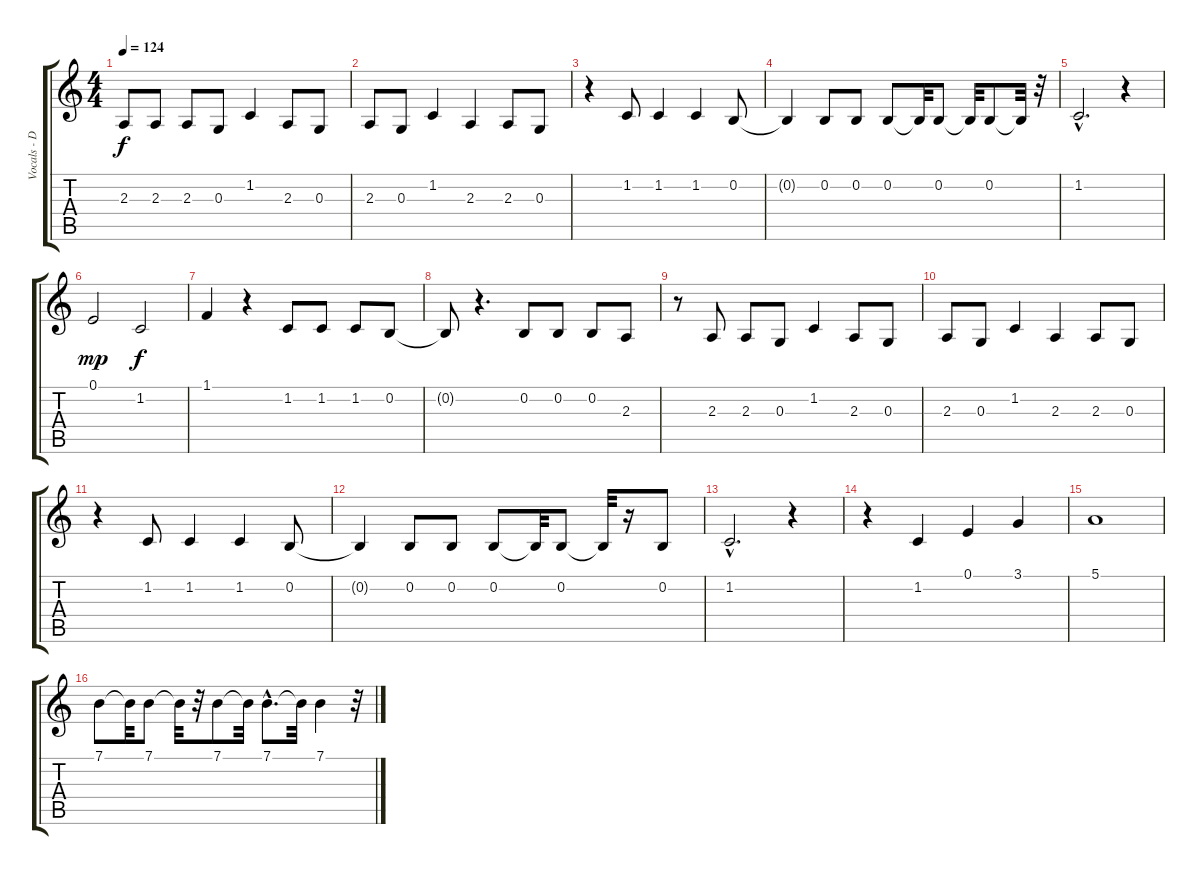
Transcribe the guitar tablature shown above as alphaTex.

\track ("Vocals - David Byrne" "Vocals - D") {instrument oboe}
\staff {score tabs}
\tuning (E4 B3 G3 D3 A2 E2) {hide}
\ts (4 4)
\tempo 124
\clef g2
\ks c
2.3{t}.8{dy f} 2.3.8 2.3.8 0.3.8 1.2.4 2.3.8 0.3.8 |
2.3.8 0.3.8 1.2.4 2.3.4 2.3.8 0.3.8 |
r.4 1.2.8 1.2.4 1.2.4 0.2.8 |
0.2{t}.4 0.2.8 0.2.8 0.2.8 0.2{t}.32 0.2.8 0.2{t}.32 0.2.8 0.2{t}.32 r.32 |
1.2{hac}.2{d} r.4 |
0.1.2{dy mp} 1.2.2{dy f} |
1.1.4 r.4 1.2.8 1.2.8 1.2.8 0.2.8 |
0.2{t}.8 r.4{d} 0.2.8 0.2.8 0.2.8 2.3.8 |
r.8 2.3.8 2.3.8 0.3.8 1.2.4 2.3.8 0.3.8 |
2.3.8 0.3.8 1.2.4 2.3.4 2.3.8 0.3.8 |
r.4 1.2.8 1.2.4 1.2.4 0.2.8 |
0.2{t}.4 0.2.8 0.2.8 0.2.8 0.2{t}.32 0.2.8 0.2{t}.32 r.16 0.2.8 |
1.2{hac}.2{d} r.4 |
r.4 1.2.4 0.1.4 3.1.4 |
5.1.1 |
7.1.8 7.1{t}.32 7.1.8 7.1{t}.32 r.32 7.1.8 7.1{t}.32 7.1{hac}.8{d} 7.1{t}.32 7.1.4 r.32
